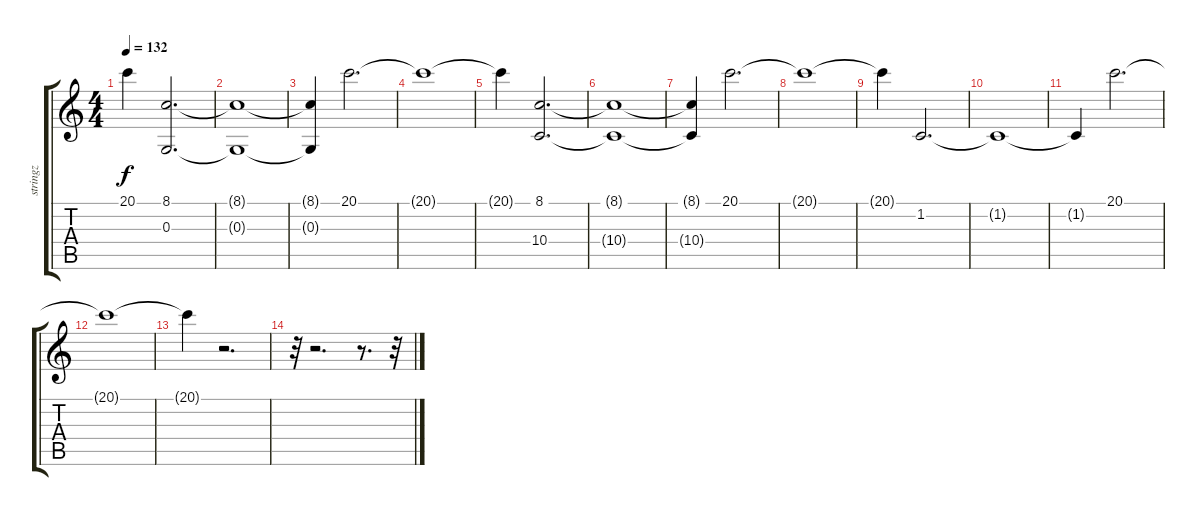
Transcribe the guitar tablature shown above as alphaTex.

\track ("stringz" "stringz") {instrument stringensemble1}
\staff {score tabs}
\tuning (E4 B3 G3 D3 A2 E2) {hide}
\ts (4 4)
\tempo 132
\clef g2
\ks c
20.1{t}.4{dy f} (8.1 0.3).2{d} |
(8.1{t} 0.3{t}).1 |
(8.1{t} 0.3{t}).4 20.1.2{d} |
20.1{t}.1 |
20.1{t}.4 (8.1 10.4).2{d} |
(8.1{t} 10.4{t}).1 |
(8.1{t} 10.4{t}).4 20.1.2{d} |
20.1{t}.1 |
20.1{t}.4 1.2.2{d} |
1.2{t}.1 |
1.2{t}.4 20.1.2{d} |
20.1{t}.1 |
20.1{t}.4 r.2{d} |
r.32 r.2{d} r.8{d} r.32
